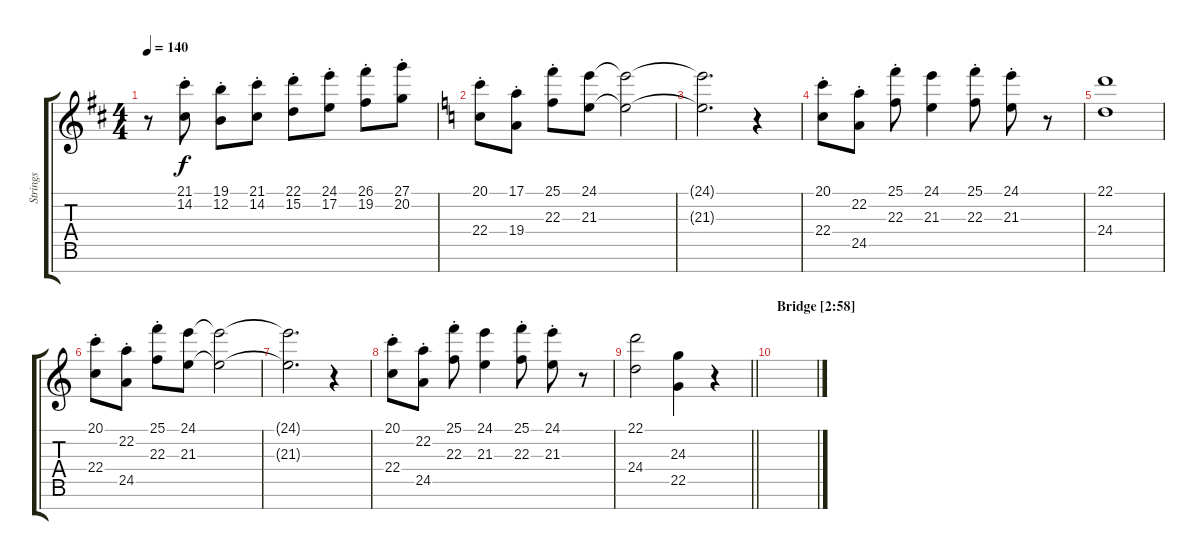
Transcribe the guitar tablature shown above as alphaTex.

\track ("Strings" "Strings") {instrument stringensemble1}
\staff {score tabs}
\tuning (E4 B3 G3 D3 A2 E2 B1) {hide}
\ts (4 4)
\tempo 140
\clef g2
\ks bminor
r.8{dy f} (21.1{st} 14.2{st}).8 (19.1{st} 12.2{st}).8 (21.1{st} 14.2{st}).8 (22.1{st} 15.2{st}).8 (24.1{st} 17.2{st}).8 (26.1{st} 19.2{st}).8 (27.1{st} 20.2{st}).8 |
\ks aminor
(20.1{st} 22.4{st}).8 (17.1{st} 19.4{st}).8 (25.1{st} 22.3{st}).8 (24.1 21.3).8 (24.1{t} 21.3{t}).2 |
(24.1{t} 21.3{t}).2{d} r.4 |
(20.1{st} 22.4{st}).8 (22.2{st} 24.5{st}).8 (25.1{st} 22.3{st}).8 (24.1 21.3).4 (25.1{st} 22.3{st}).8 (24.1{st} 21.3{st}).8 r.8 |
(22.1 24.4).1 |
(20.1{st} 22.4{st}).8 (22.2{st} 24.5{st}).8 (25.1{st} 22.3{st}).8 (24.1 21.3).8 (24.1{t} 21.3{t}).2 |
(24.1{t} 21.3{t}).2{d} r.4 |
(20.1{st} 22.4{st}).8 (22.2{st} 24.5{st}).8 (25.1{st} 22.3{st}).8 (24.1 21.3).4 (25.1{st} 22.3{st}).8 (24.1{st} 21.3{st}).8 r.8 |
\barLineRight lightlight
(22.1 24.4).2 (24.3 22.5).4 r.4 |
\section ("" "Bridge [2:58]")
